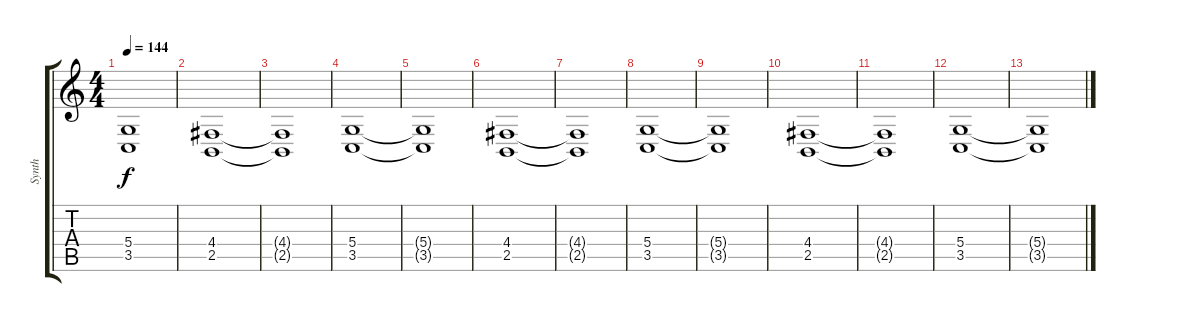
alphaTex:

\track ("Synth" "Synth") {instrument stringensemble1}
\staff {score tabs}
\tuning (E4 B3 G3 D3 A2 E2) {hide}
\ts (4 4)
\tempo 144
\clef g2
\ks c
(5.4{t} 3.5{t}).1{dy f} |
(4.4 2.5).1 |
(4.4{t} 2.5{t}).1 |
(5.4 3.5).1 |
(5.4{t} 3.5{t}).1 |
(4.4 2.5).1 |
(4.4{t} 2.5{t}).1 |
(5.4 3.5).1 |
(5.4{t} 3.5{t}).1 |
(4.4 2.5).1 |
(4.4{t} 2.5{t}).1 |
(5.4 3.5).1 |
(5.4{t} 3.5{t}).1
